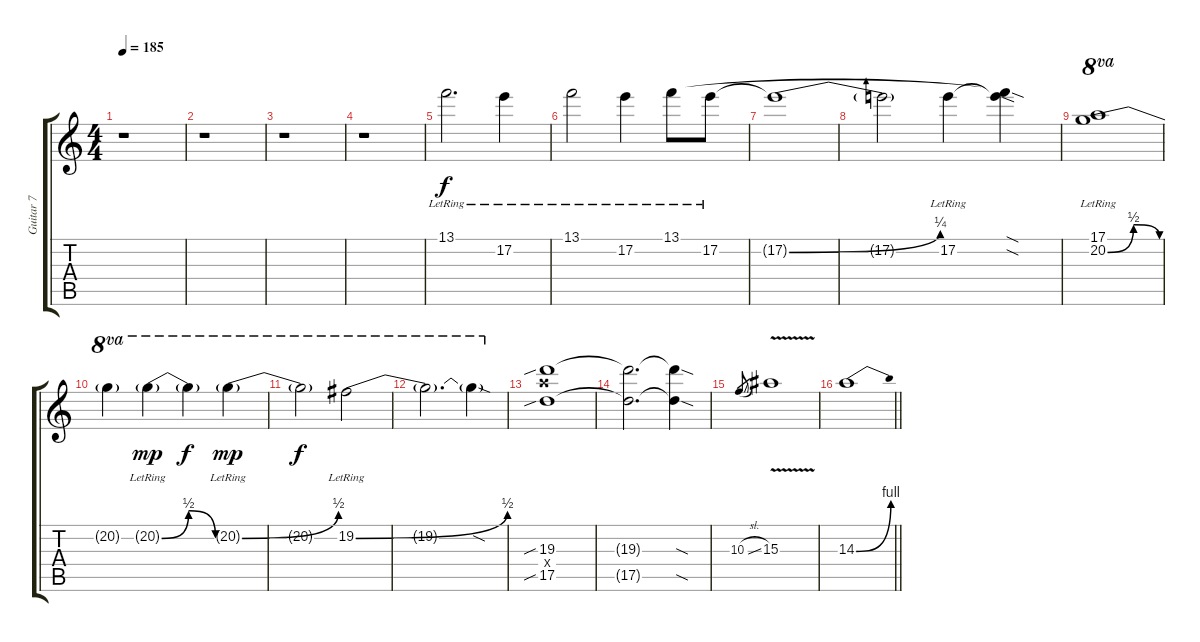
\track ("Guitar 7" "Guitar 7") {instrument distortionguitar}
\staff {score tabs}
\tuning (E4 B3 G3 D3 A2 D2) {hide}
\ts (4 4)
\tempo 185
\clef g2
\ks c
r.1{dy f} |
r.1 |
r.1 |
r.1 |
13.1{lr}.2{d} 17.2{lr}.4 |
13.1{lr}.2 17.2{lr}.4 13.1{lr}.8 17.2{lr}.8 |
17.2{be (bend 0 0 60 1) t}.1 |
17.2{t}.2 17.2{lr}.4 (13.1{sod t} 17.2{sod t}).4 |
(17.1{lr} 20.2{be (bendrelease 0 0 55 2 55 2 60 0) lr}).1{ot 8va} |
20.2{t}.4{ot 8va} 20.2{be (bendrelease 0 0 15 2 15 2 60 0) g lr}.4{ot 8va dy mp} 20.2{t}.4{ot 8va dy f} 20.2{be (bend 0 0 60 2) g lr}.4{ot 8va dy mp} |
20.2{t}.2{ot 8va dy f} 19.2{be (bend 0 0 60 2) lr}.2{ot 8va} |
19.2{t}.2{d ot 8va} 19.2{sod t}.4{ot 8va} |
(19.3{sib} 19.4{x} 17.5{sib}).1 |
(19.3{t} 17.5{t}).2{d} (19.3{sod t} 17.5{sod t}).4 |
10.3{sl}.8{gr} 15.3{v}.1 |
\barLineRight lightlight
14.3{be (bend 0 0 60 4)}.1
